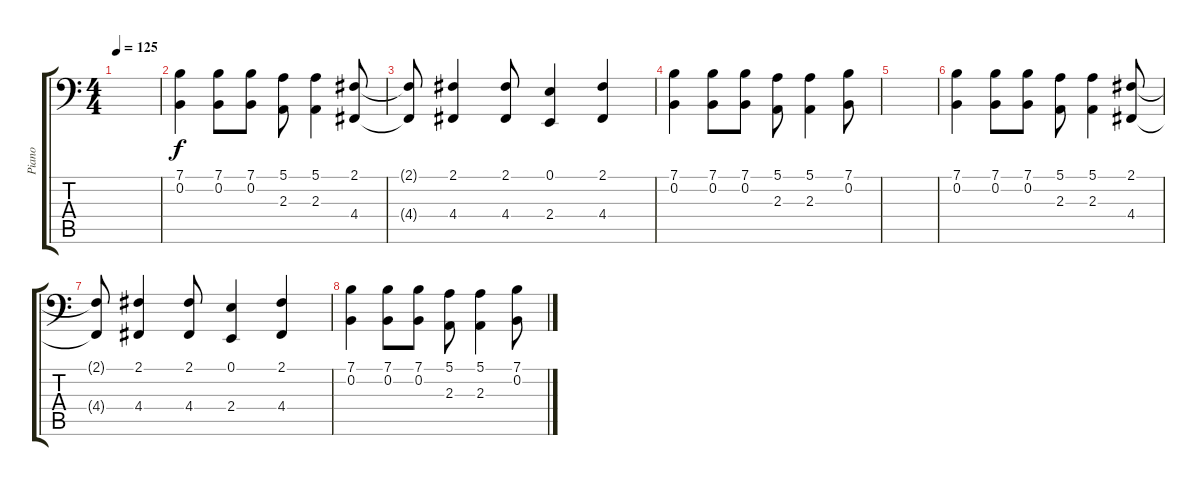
\track ("Piano" "Piano") {instrument acousticgrandpiano}
\staff {score tabs}
\tuning (E3 B2 G2 D2 A1 E1) {hide}
\ts (4 4)
\tempo 125
\clef f4
\ks c
|
(7.1 0.2).4 (7.1 0.2).8 (7.1 0.2).8 (5.1 2.3).8 (5.1 2.3).4 (2.1 4.4).8 |
(2.1{t} 4.4{t}).8 (2.1 4.4).4 (2.1 4.4).8 (0.1 2.4).4 (2.1 4.4).4 |
(7.1 0.2).4 (7.1 0.2).8 (7.1 0.2).8 (5.1 2.3).8 (5.1 2.3).4 (7.1 0.2).8 |
|
(7.1 0.2).4 (7.1 0.2).8 (7.1 0.2).8 (5.1 2.3).8 (5.1 2.3).4 (2.1 4.4).8 |
(2.1{t} 4.4{t}).8 (2.1 4.4).4 (2.1 4.4).8 (0.1 2.4).4 (2.1 4.4).4 |
(7.1 0.2).4 (7.1 0.2).8 (7.1 0.2).8 (5.1 2.3).8 (5.1 2.3).4 (7.1 0.2).8
